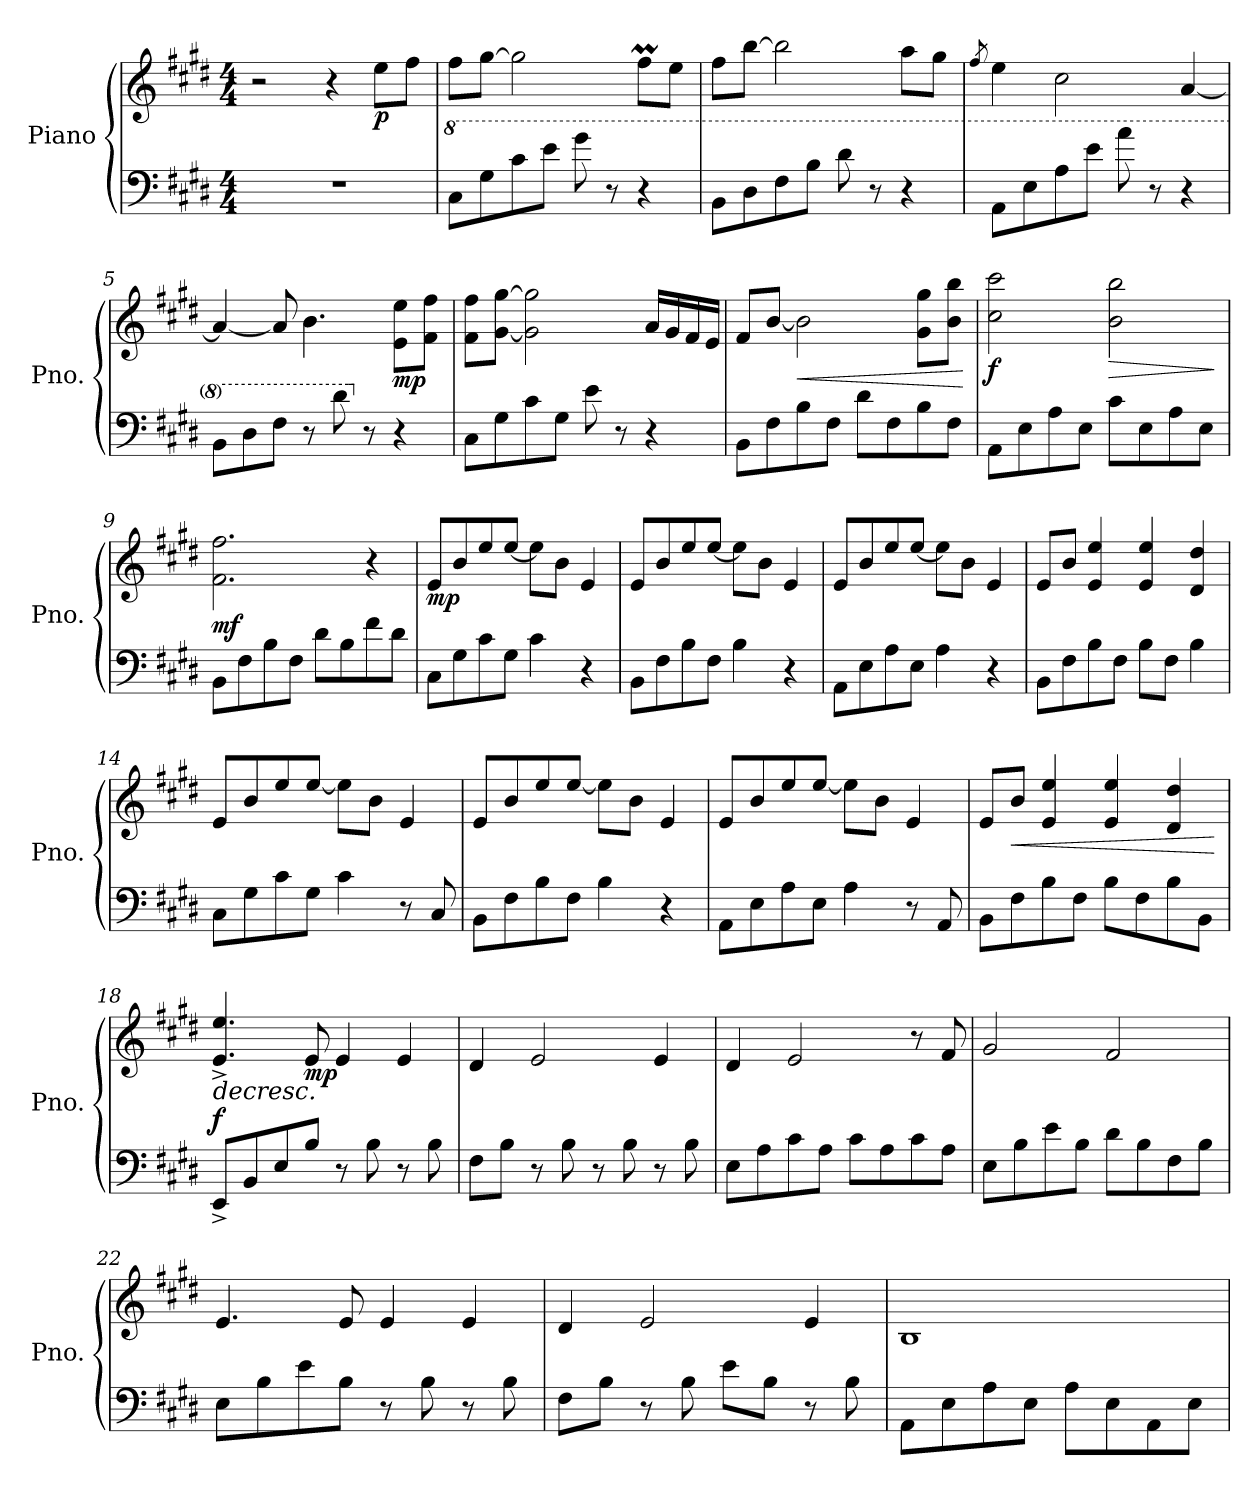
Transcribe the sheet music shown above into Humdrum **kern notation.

**kern	**kern	**dynam
*part1	*part1	*part1
*staff2	*staff1	*staff1/2
*I"Piano	*	*
*I'Pno.	*	*
*clefF4	*clefG2	*
*k[f#c#g#d#]	*k[f#c#g#d#]	*
*M4/4	*M4/4	*
*MM90	*MM90	*
=1	=1	=1
1r	2r	.
.	4r	.
!	!	!LO:DY:b
.	8ee\L	p
.	8ff#\J	.
=2	=2	=2
*8va	*	*
8c#\L	8ff#\L	.
8g#\	[8gg#\J	.
8cc#\	2gg#\]	.
8ee\J	.	.
8gg#\	.	.
8r	.	.
4r	8ff#M\L	.
.	8ee\J	.
=3	=3	=3
8B\L	8ff#\L	.
8d#\	[8bb\J	.
8f#\	2bb\]	.
8b\J	.	.
8dd#\	.	.
8r	.	.
4r	8aa\L	.
.	8gg#\J	.
=4	=4	=4
.	8qff#/	.
8A\L	4ee\	.
8e\	.	.
8a\	2cc#\	.
8ee\J	.	.
8aa\	.	.
8r	.	.
4r	[4a/	.
=5	=5	=5
8B\L	4a/_	.
8d#\	.	.
8f#\J	8a/]	.
8r	4.b\	.
8dd#\	.	.
*X8va	*	*
8r	.	.
!	!	!LO:DY:b
4r	8e\ 8ee\L	mp
.	8f#\ 8ff#\J	.
!!LO:LB:g=z
=6	=6	=6
8C#\L	8f#\ 8ff#\L	.
8G#\	[8g#\ [8gg#\J	.
8c#\	2g#\] 2gg#\]	.
8G#\J	.	.
8e\	.	.
8r	.	.
4r	16a/LL	.
.	16g#/	.
.	16f#/	.
.	16e/JJ	.
=7	=7	=7
8BB\L	8f#/L	.
8F#\	[8b/J	.
!	!	!LO:HP:b
8B\	2b\]	<
8F#\J	.	.
8d#\L	.	.
8F#\	.	.
8B\	8g#\ 8gg#\L	.
8F#\J	8b\ 8bb\J	.
.	.	[
=8	=8	=8
!	!	!LO:DY:b
8AA\L	2cc#\ 2ccc#\	f
8E\	.	.
8A\	.	.
8E\J	.	.
!	!	!LO:HP:b
8c#\L	2b\ 2bb\	>
8E\	.	.
8A\	.	.
8E\J	.	.
.	.	]
=9	=9	=9
!	!	!LO:DY:b
8BB\L	2.f#\ 2.ff#\	mf
8F#\	.	.
8B\	.	.
8F#\J	.	.
8d#\L	.	.
8B\	.	.
8f#\	4r	.
8d#\J	.	.
!!LO:LB:g=z
=10	=10	=10
*	*MM100	*
!	!	!LO:DY:b
8C#\L	8e/L	mp
8G#\	8b/	.
8c#\	8ee/	.
8G#\J	[8ee/J	.
4c#\	8ee\L]	.
.	8b\J	.
4r	4e/	.
=11	=11	=11
8BB\L	8e/L	.
8F#\	8b/	.
8B\	8ee/	.
8F#\J	[8ee/J	.
4B\	8ee\L]	.
.	8b\J	.
4r	4e/	.
=12	=12	=12
8AA\L	8e/L	.
8E\	8b/	.
8A\	8ee/	.
8E\J	[8ee/J	.
4A\	8ee\L]	.
.	8b\J	.
4r	4e/	.
=13	=13	=13
8BB\L	8e/L	.
8F#\	8b/J	.
8B\	4e/ 4ee/	.
8F#\J	.	.
8B\L	4e/ 4ee/	.
8F#\J	.	.
4B\	4d#/ 4dd#/	.
!!LO:LB:g=z
=14	=14	=14
8C#\L	8e/L	.
8G#\	8b/	.
8c#\	8ee/	.
8G#\J	[8ee/J	.
4c#\	8ee\L]	.
.	8b\J	.
8r	4e/	.
8C#/	.	.
=15	=15	=15
8BB\L	8e/L	.
8F#\	8b/	.
8B\	8ee/	.
8F#\J	[8ee/J	.
4B\	8ee\L]	.
.	8b\J	.
4r	4e/	.
=16	=16	=16
8AA\L	8e/L	.
8E\	8b/	.
8A\	8ee/	.
8E\J	[8ee/J	.
4A\	8ee\L]	.
.	8b\J	.
8r	4e/	.
8AA/	.	.
=17	=17	=17
8BB\L	8e/L	.
!	!	!LO:HP:b
8F#\	8b/J	<
8B\	4e/ 4ee/	.
8F#\J	.	.
8B\L	4e/ 4ee/	.
8F#\	.	.
8B\	4d#/ 4dd#/	.
8BB\J	.	.
.	.	[
!!LO:LB:g=z
=18	=18	=18
!	!	!LO:HP:b
!	!	!LO:DY:n=1:a=2
8EE^/L	4.e/^ 4.ee/^	> f
8BB/	.	.
8E/	.	.
!	!	!LO:DY:n=2:b
8B/J	8e/	mp
8r	4e/	]
8B\	.	.
8r	4e/	.
8B\	.	.
=19	=19	=19
8F#\L	4d#/	.
8B\J	.	.
8r	2e/	.
8B\	.	.
8r	.	.
8B\	.	.
8r	4e/	.
8B\	.	.
=20	=20	=20
8E\L	4d#/	.
8A\	.	.
8c#\	2e/	.
8A\J	.	.
8c#\L	.	.
8A\	.	.
8c#\	8r	.
8A\J	8f#/	.
=21	=21	=21
8E\L	2g#/	.
8B\	.	.
8e\	.	.
8B\J	.	.
8d#\L	2f#/	.
8B\	.	.
8F#\	.	.
8B\J	.	.
=22	=22	=22
8E\L	4.e/	.
8B\	.	.
8e\	.	.
8B\J	8e/	.
8r	4e/	.
8B\	.	.
8r	4e/	.
8B\	.	.
!!LO:PB:g=z
=23	=23	=23
8F#\L	4d#/	.
8B\J	.	.
8r	2e/	.
8B\	.	.
8e\L	.	.
8B\J	.	.
8r	4e/	.
8B\	.	.
=24	=24	=24
8AA\L	1B	.
8E\	.	.
8A\	.	.
8E\J	.	.
8A\L	.	.
8E\	.	.
8AA\	.	.
8E\J	.	.
=	=	=
*-	*-	*-
